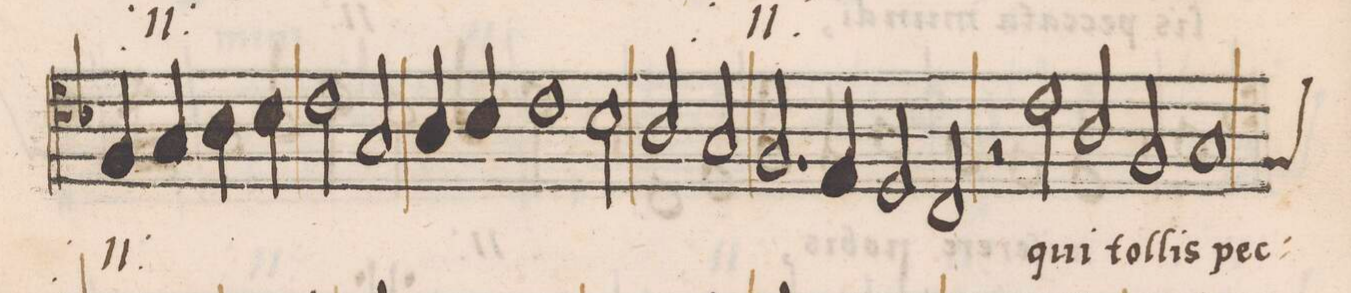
**kern	**text
*I"TENOR	*
*clefC4	*
*k[b-]	*
*met(C|)	*
*M2/1	*
4F/	A-
4G/	.
4A\	.
4B-\	.
2c\	.
2G/	-gnus
=71-	=71-
4A/	de-
4B-/	.
1c	.
2B-\	.
=72-	=72-
2A/	.
2G/	.
2.F/	.
4E/	.
=73-	=73-
2D/	.
2C/	-i
*	*Xij
2r	.
2c\	qui
=74-	=74-
2A/	tol-
2F/	-lis
*custos:F	*
1G	pec-
=75-	=75-
*-	*-
